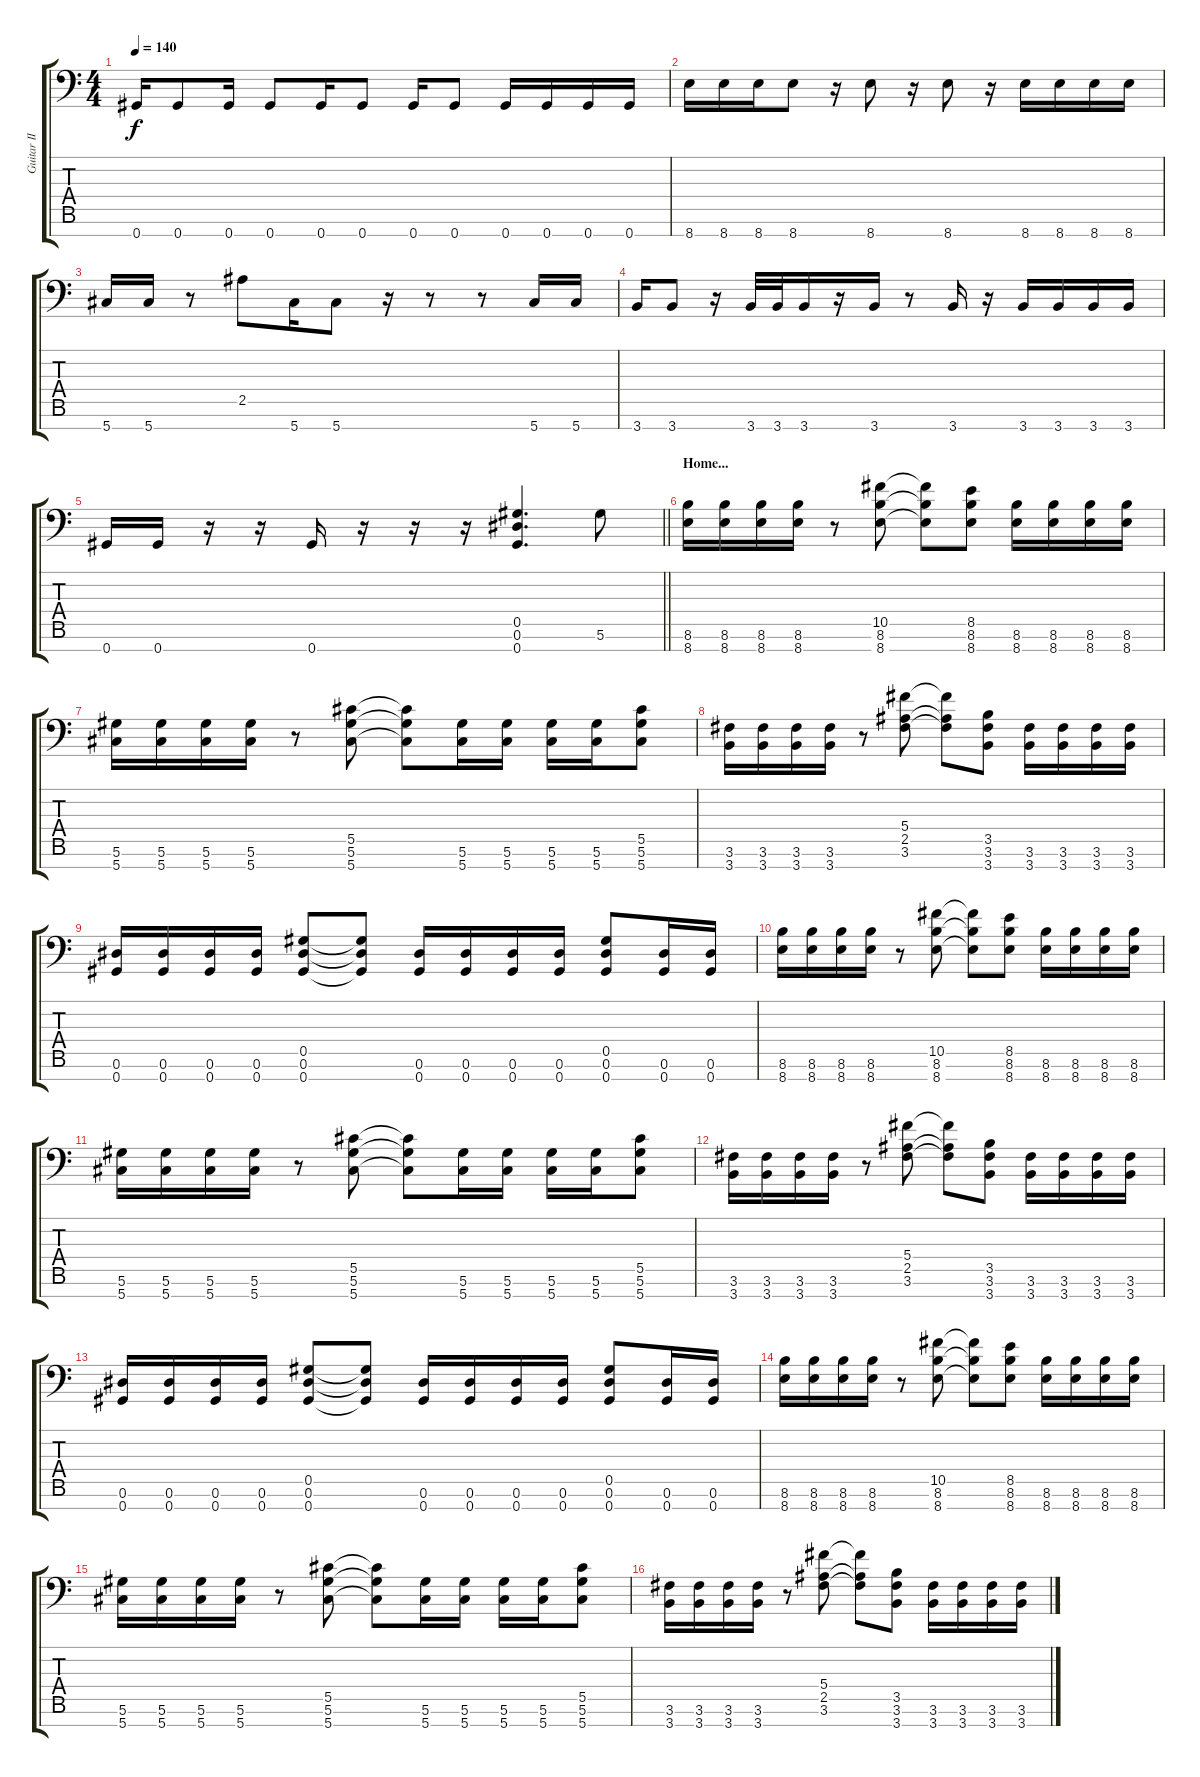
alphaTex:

\track ("Guitar II" "Guitar II") {instrument distortionguitar}
\staff {score tabs}
\tuning (Eb4 Bb3 Gb3 Db3 Ab2 Eb2 Ab1) {hide}
\ts (4 4)
\tempo 140
\clef f4
\ks c
0.7.16{dy f} 0.7.8 0.7.16 0.7.8 0.7.16 0.7.8 0.7.16 0.7.8 0.7.16 0.7.16 0.7.16 0.7.16 |
8.7.16 8.7.16 8.7.16 8.7.8 r.16 8.7.8 r.16 8.7.8 r.16 8.7.16 8.7.16 8.7.16 8.7.16 |
5.7.16 5.7.16 r.8 2.5.8 5.7.16 5.7.8 r.16 r.8 r.8 5.7.16 5.7.16 |
3.7.16 3.7.8 r.16 3.7.32 3.7.32 3.7.16 r.16 3.7.16 r.8 3.7.16 r.16 3.7.16 3.7.16 3.7.16 3.7.16 |
\barLineRight lightlight
0.7.16 0.7.16 r.16 r.16 0.7.16 r.16 r.16 r.16 (0.5 0.6 0.7).4{d} 5.6.8 |
\section ("" "Home...")
(8.6 8.7).16 (8.6 8.7).16 (8.6 8.7).16 (8.6 8.7).16 r.8 (10.5 8.6 8.7).8 (10.5{t} 8.6{t} 8.7{t}).8 (8.5 8.6 8.7).8 (8.6 8.7).16 (8.6 8.7).16 (8.6 8.7).16 (8.6 8.7).16 |
(5.6 5.7).16 (5.6 5.7).16 (5.6 5.7).16 (5.6 5.7).16 r.8 (5.5 5.6 5.7).8 (5.5{t} 5.6{t} 5.7{t}).8 (5.6 5.7).16 (5.6 5.7).16 (5.6 5.7).16 (5.6 5.7).16 (5.5 5.6 5.7).8 |
(3.6 3.7).16 (3.6 3.7).16 (3.6 3.7).16 (3.6 3.7).16 r.8 (5.4 2.5 3.6).8 (5.4{t} 2.5{t} 3.6{t}).8 (3.5 3.6 3.7).8 (3.6 3.7).16 (3.6 3.7).16 (3.6 3.7).16 (3.6 3.7).16 |
(0.6 0.7).16 (0.6 0.7).16 (0.6 0.7).16 (0.6 0.7).16 (0.5 0.6 0.7).8 (0.5{t} 0.6{t} 0.7{t}).8 (0.6 0.7).16 (0.6 0.7).16 (0.6 0.7).16 (0.6 0.7).16 (0.5 0.6 0.7).8 (0.6 0.7).16 (0.6 0.7).16 |
(8.6 8.7).16 (8.6 8.7).16 (8.6 8.7).16 (8.6 8.7).16 r.8 (10.5 8.6 8.7).8 (10.5{t} 8.6{t} 8.7{t}).8 (8.5 8.6 8.7).8 (8.6 8.7).16 (8.6 8.7).16 (8.6 8.7).16 (8.6 8.7).16 |
(5.6 5.7).16 (5.6 5.7).16 (5.6 5.7).16 (5.6 5.7).16 r.8 (5.5 5.6 5.7).8 (5.5{t} 5.6{t} 5.7{t}).8 (5.6 5.7).16 (5.6 5.7).16 (5.6 5.7).16 (5.6 5.7).16 (5.5 5.6 5.7).8 |
(3.6 3.7).16 (3.6 3.7).16 (3.6 3.7).16 (3.6 3.7).16 r.8 (5.4 2.5 3.6).8 (5.4{t} 2.5{t} 3.6{t}).8 (3.5 3.6 3.7).8 (3.6 3.7).16 (3.6 3.7).16 (3.6 3.7).16 (3.6 3.7).16 |
(0.6 0.7).16 (0.6 0.7).16 (0.6 0.7).16 (0.6 0.7).16 (0.5 0.6 0.7).8 (0.5{t} 0.6{t} 0.7{t}).8 (0.6 0.7).16 (0.6 0.7).16 (0.6 0.7).16 (0.6 0.7).16 (0.5 0.6 0.7).8 (0.6 0.7).16 (0.6 0.7).16 |
(8.6 8.7).16 (8.6 8.7).16 (8.6 8.7).16 (8.6 8.7).16 r.8 (10.5 8.6 8.7).8 (10.5{t} 8.6{t} 8.7{t}).8 (8.5 8.6 8.7).8 (8.6 8.7).16 (8.6 8.7).16 (8.6 8.7).16 (8.6 8.7).16 |
(5.6 5.7).16 (5.6 5.7).16 (5.6 5.7).16 (5.6 5.7).16 r.8 (5.5 5.6 5.7).8 (5.5{t} 5.6{t} 5.7{t}).8 (5.6 5.7).16 (5.6 5.7).16 (5.6 5.7).16 (5.6 5.7).16 (5.5 5.6 5.7).8 |
(3.6 3.7).16 (3.6 3.7).16 (3.6 3.7).16 (3.6 3.7).16 r.8 (5.4 2.5 3.6).8 (5.4{t} 2.5{t} 3.6{t}).8 (3.5 3.6 3.7).8 (3.6 3.7).16 (3.6 3.7).16 (3.6 3.7).16 (3.6 3.7).16
